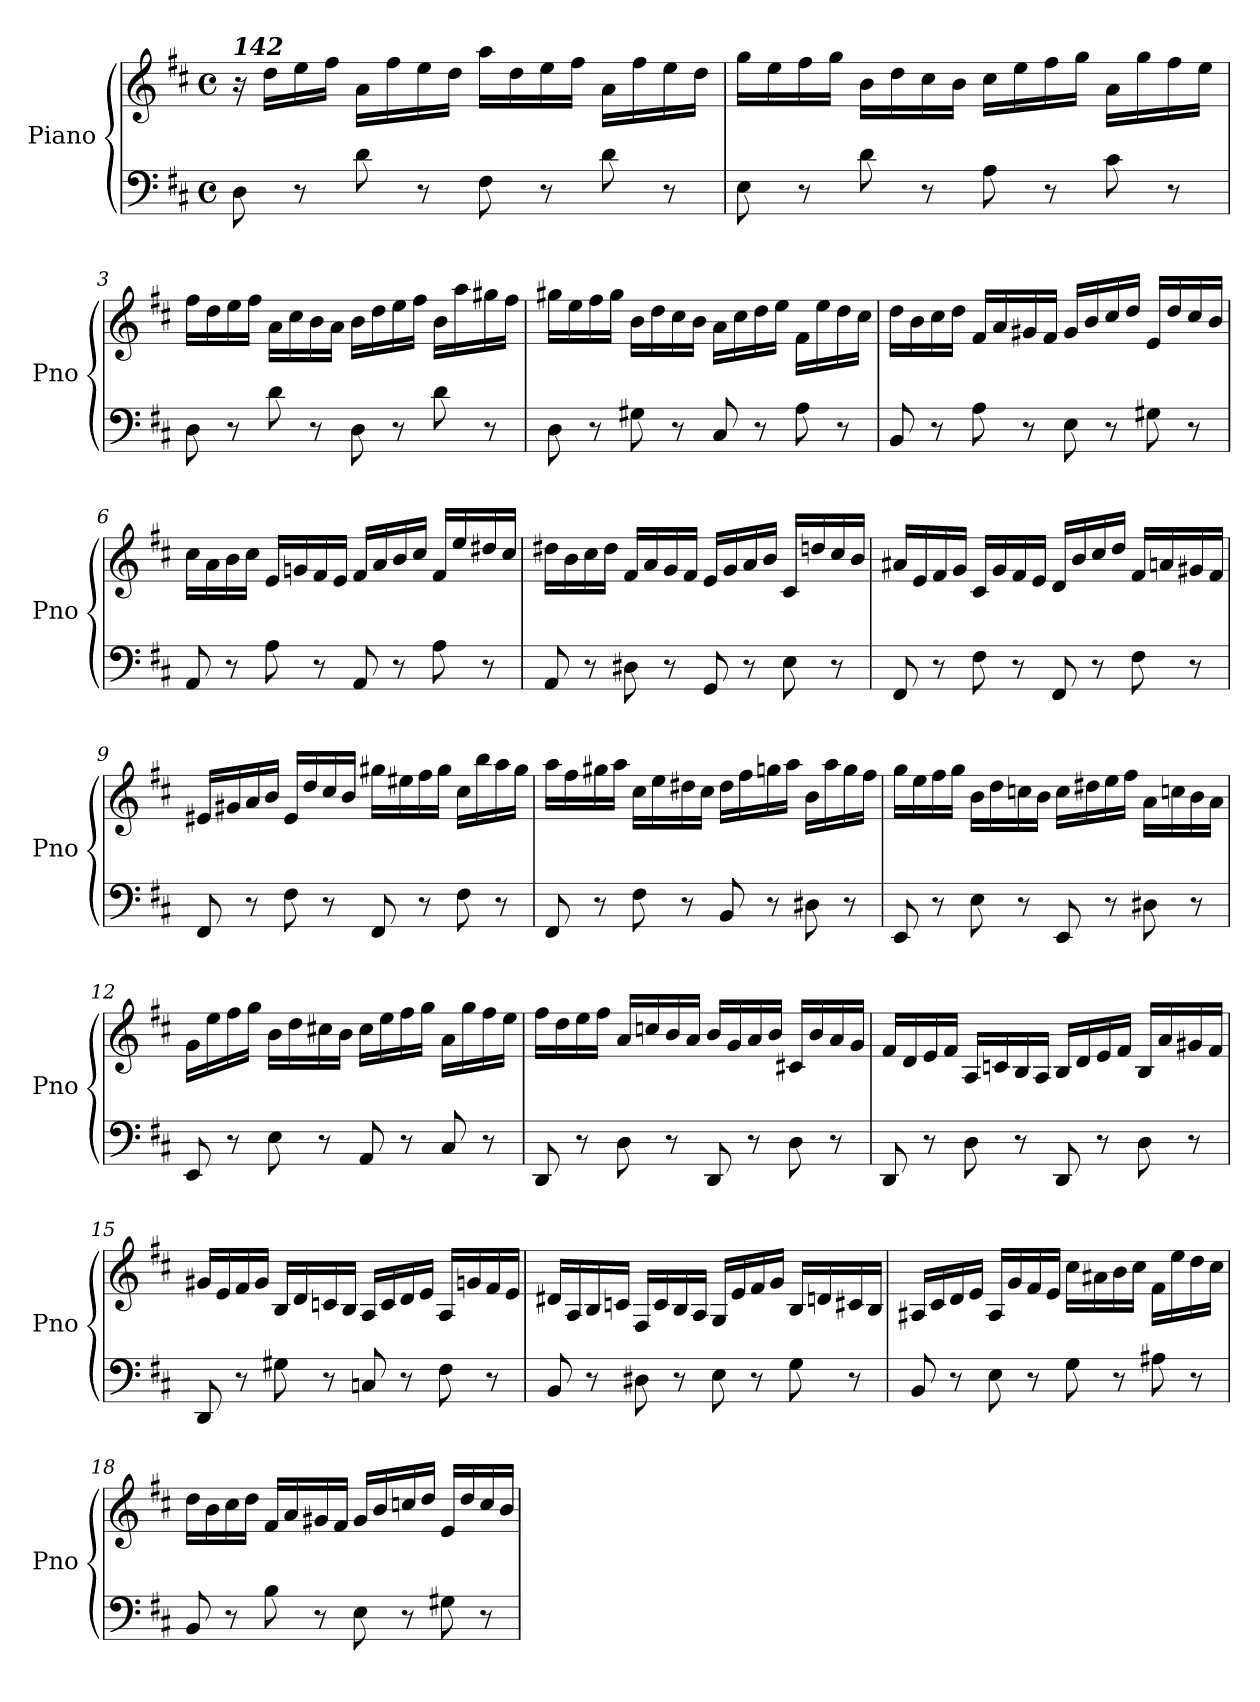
**kern	**kern
*part1	*part1
*staff2	*staff1
*I"Piano	*
*I'Pno	*
*clefF4	*clefG2
*k[f#c#]	*k[f#c#]
*M4/4	*M4/4
*met(c)	*met(c)
=1	=1
!	!LO:TX:a:Bi:t=142
8D\	16r
.	16dd\LL
8r	16ee\
.	16ff#\JJ
8d\	16a\LL
.	16ff#\
8r	16ee\
.	16dd\JJ
8F#\	16aa\LL
.	16dd\
8r	16ee\
.	16ff#\JJ
8d\	16a\LL
.	16ff#\
8r	16ee\
.	16dd\JJ
=2	=2
8E\	16gg\LL
.	16ee\
8r	16ff#\
.	16gg\JJ
8d\	16b\LL
.	16dd\
8r	16cc#\
.	16b\JJ
8A\	16cc#\LL
.	16ee\
8r	16ff#\
.	16gg\JJ
8c#\	16a\LL
.	16gg\
8r	16ff#\
.	16ee\JJ
!!LO:LB:g=z
=3	=3
8D\	16ff#\LL
.	16dd\
8r	16ee\
.	16ff#\JJ
8d\	16a\LL
.	16cc#\
8r	16b\
.	16a\JJ
8D\	16b\LL
.	16dd\
8r	16ee\
.	16ff#\JJ
8d\	16b\LL
.	16aa\
8r	16gg#X\
.	16ff#\JJ
=4	=4
8D\	16gg#X\LL
.	16ee\
8r	16ff#\
.	16gg#\JJ
8G#X\	16b\LL
.	16dd\
8r	16cc#\
.	16b\JJ
8C#/	16a\LL
.	16cc#\
8r	16dd\
.	16ee\JJ
8A\	16f#\LL
.	16ee\
8r	16dd\
.	16cc#\JJ
=5	=5
8BB/	16dd\LL
.	16b\
8r	16cc#\
.	16dd\JJ
8A\	16f#/LL
.	16a/
8r	16g#X/
.	16f#/JJ
8E\	16g#/LL
.	16b/
8r	16cc#/
.	16dd/JJ
8G#X\	16e/LL
.	16dd/
8r	16cc#/
.	16b/JJ
!!LO:LB:g=z
=6	=6
8AA/	16cc#\LL
.	16a\
8r	16b\
.	16cc#\JJ
8A\	16e/LL
.	16gn/
8r	16f#/
.	16e/JJ
8AA/	16f#/LL
.	16a/
8r	16b/
.	16cc#/JJ
8A\	16f#/LL
.	16ee/
8r	16dd#X/
.	16cc#/JJ
=7	=7
8AA/	16dd#X\LL
.	16b\
8r	16cc#\
.	16dd#\JJ
8D#X\	16f#/LL
.	16a/
8r	16g/
.	16f#/JJ
8GG/	16e/LL
.	16g/
8r	16a/
.	16b/JJ
8E\	16c#/LL
.	16ddn/
8r	16cc#/
.	16b/JJ
=8	=8
8FF#/	16a#X/LL
.	16e/
8r	16f#/
.	16g/JJ
8F#\	16c#/LL
.	16g/
8r	16f#/
.	16e/JJ
8FF#/	16d/LL
.	16b/
8r	16cc#/
.	16dd/JJ
8F#\	16f#/LL
.	16an/
8r	16g#X/
.	16f#/JJ
!!LO:LB:g=z
=9	=9
8FF#/	16e#X/LL
.	16g#X/
8r	16a/
.	16b/JJ
8F#\	16e#/LL
.	16dd/
8r	16cc#/
.	16b/JJ
8FF#/	16gg#X\LL
.	16ee#X\
8r	16ff#\
.	16gg#\JJ
8F#\	16cc#\LL
.	16bb\
8r	16aa\
.	16gg#\JJ
=10	=10
8FF#/	16aa\LL
.	16ff#\
8r	16gg#X\
.	16aa\JJ
8F#\	16cc#\LL
.	16ee\
8r	16dd#X\
.	16cc#\JJ
8BB/	16dd#\LL
.	16ff#\
8r	16ggn\
.	16aa\JJ
8D#X\	16b\LL
.	16aa\
8r	16gg\
.	16ff#\JJ
!!LO:LB:g=z
=11	=11
8EE/	16gg\LL
.	16ee\
8r	16ff#\
.	16gg\JJ
8E\	16b\LL
.	16dd\
8r	16ccn\
.	16b\JJ
8EE/	16cc\LL
.	16dd#X\
8r	16ee\
.	16ff#\JJ
8D#X\	16a\LL
.	16ccn\
8r	16b\
.	16a\JJ
!!LO:PB:g=z
=12	=12
8EE/	16g\LL
.	16ee\
8r	16ff#\
.	16gg\JJ
8E\	16b\LL
.	16dd\
8r	16cc#X\
.	16b\JJ
8AA/	16cc#\LL
.	16ee\
8r	16ff#\
.	16gg\JJ
8C#/	16a\LL
.	16gg\
8r	16ff#\
.	16ee\JJ
=13	=13
8DD/	16ff#\LL
.	16dd\
8r	16ee\
.	16ff#\JJ
8D\	16a/LL
.	16ccn/
8r	16b/
.	16a/JJ
8DD/	16b/LL
.	16g/
8r	16a/
.	16b/JJ
8D\	16c#X/LL
.	16b/
8r	16a/
.	16g/JJ
=14	=14
8DD/	16f#/LL
.	16d/
8r	16e/
.	16f#/JJ
8D\	16A/LL
.	16cn/
8r	16B/
.	16A/JJ
8DD/	16B/LL
.	16d/
8r	16e/
.	16f#/JJ
8D\	16B/LL
.	16a/
8r	16g#X/
.	16f#/JJ
!!LO:LB:g=z
=15	=15
8DD/	16g#X/LL
.	16e/
8r	16f#/
.	16g#/JJ
8G#X\	16B/LL
.	16d/
8r	16cn/
.	16B/JJ
8Cn/	16A/LL
.	16c/
8r	16d/
.	16e/JJ
8F#\	16A/LL
.	16gn/
8r	16f#/
.	16e/JJ
=16	=16
8BB/	16d#X/LL
.	16A/
8r	16B/
.	16cn/JJ
8D#X\	16F#/LL
.	16c/
8r	16B/
.	16A/JJ
8E\	16G/LL
.	16e/
8r	16f#/
.	16g/JJ
8G\	16B/LL
.	16dn/
8r	16c#X/
.	16B/JJ
!!LO:LB:g=z
=17	=17
8BB/	16A#X/LL
.	16c#/
8r	16d/
.	16e/JJ
8E\	16A#/LL
.	16g/
8r	16f#/
.	16e/JJ
8G\	16cc#\LL
.	16a#X\
8r	16b\
.	16cc#\JJ
8A#X\	16f#\LL
.	16ee\
8r	16dd\
.	16cc#\JJ
!!LO:LB:g=z
=18	=18
8BB/	16dd\LL
.	16b\
8r	16cc#\
.	16dd\JJ
8B\	16f#/LL
.	16a/
8r	16g#X/
.	16f#/JJ
8E\	16g#/LL
.	16b/
8r	16ccn/
.	16dd/JJ
8G#X\	16e/LL
.	16dd/
8r	16cc/
.	16b/JJ
=	=
*-	*-
